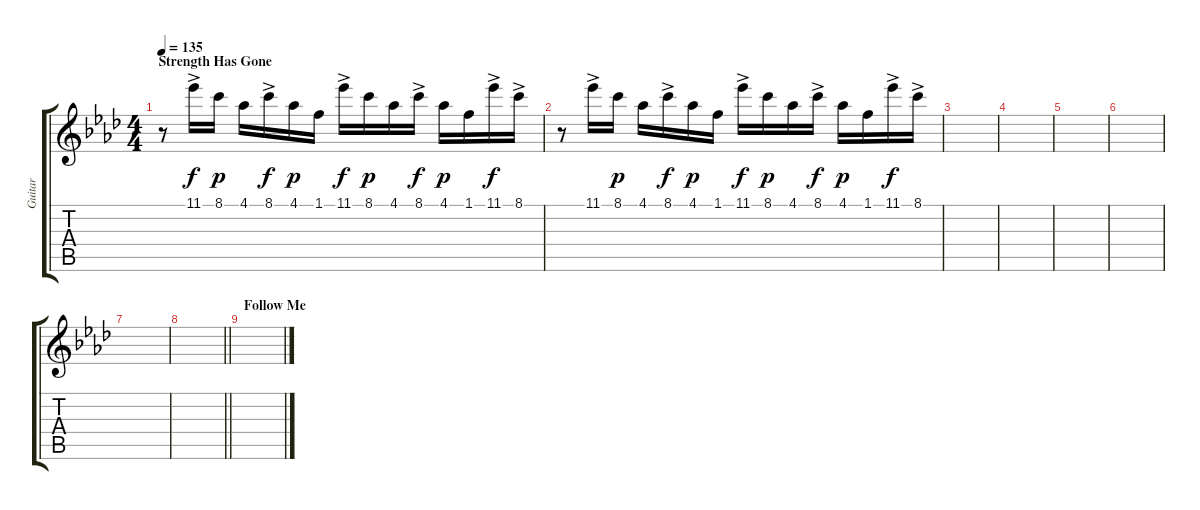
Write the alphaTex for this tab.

\track ("Guitar" "Guitar") {instrument distortionguitar}
\staff {score tabs}
\tuning (E4 B3 G3 D3 A2 E2) {hide}
\ts (4 4)
\section ("" "Strength Has Gone")
\tempo 135
\clef g2
\ks ab
r.8{dy f} 11.1{ac}.16 8.1.16{dy p} 4.1.16 8.1{ac}.16{dy f} 4.1.16{dy p} 1.1.16 11.1{ac}.16{dy f} 8.1.16{dy p} 4.1.16 8.1{ac}.16{dy f} 4.1.16{dy p} 1.1.16 11.1{ac}.16{dy f} 8.1{ac}.16 |
r.8 11.1{ac}.16 8.1.16{dy p} 4.1.16 8.1{ac}.16{dy f} 4.1.16{dy p} 1.1.16 11.1{ac}.16{dy f} 8.1.16{dy p} 4.1.16 8.1{ac}.16{dy f} 4.1.16{dy p} 1.1.16 11.1{ac}.16{dy f} 8.1{ac}.16 |
|
|
|
|
|
\barLineRight lightlight
|
\section ("" "Follow Me")
